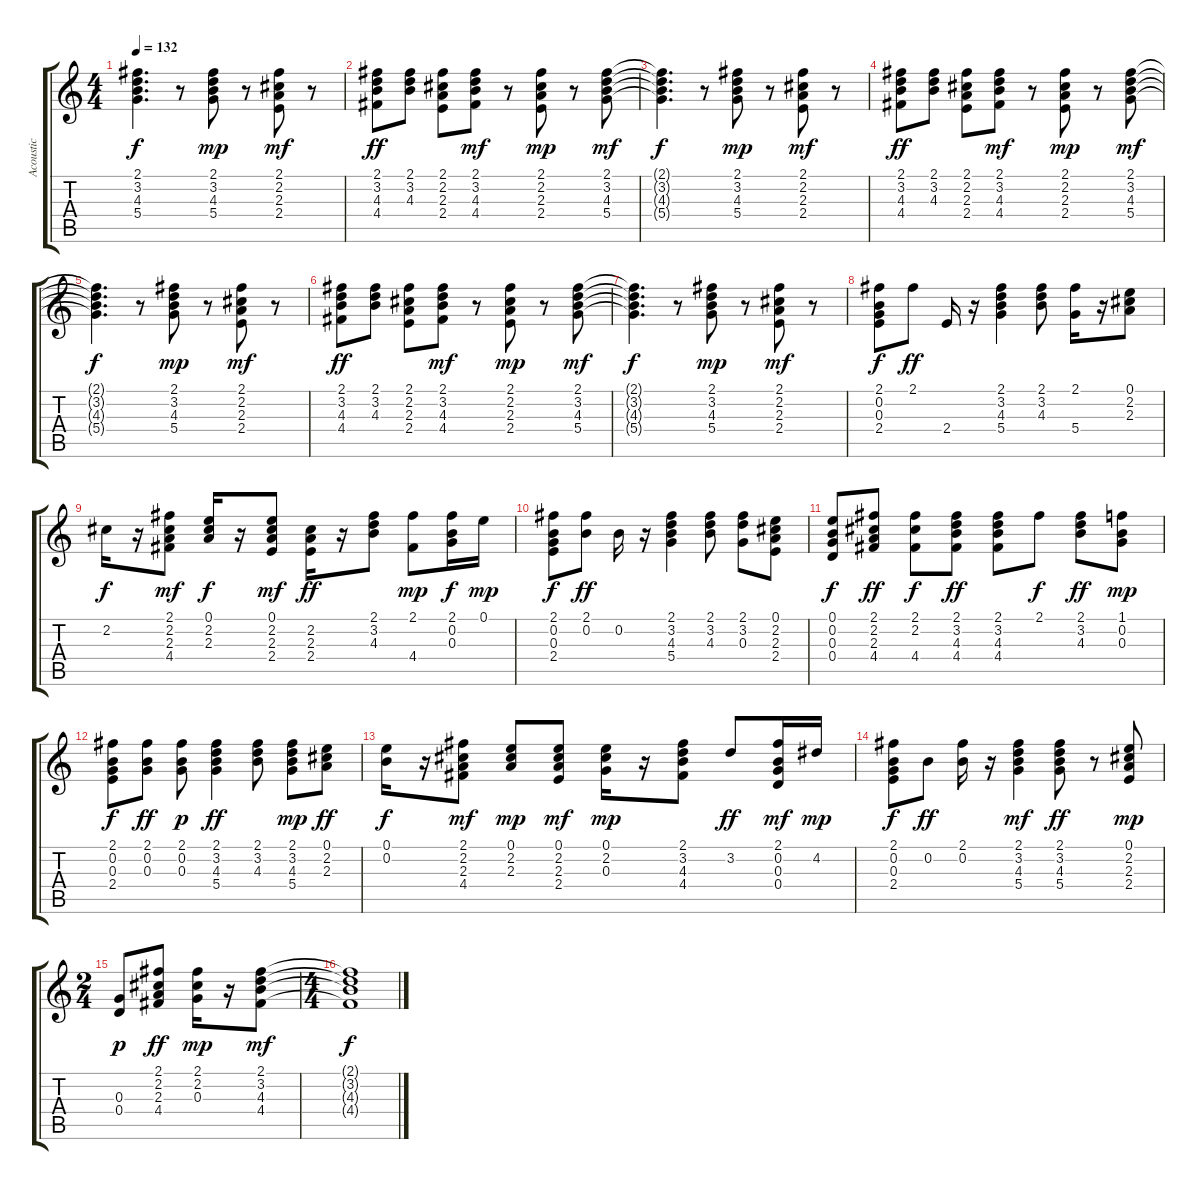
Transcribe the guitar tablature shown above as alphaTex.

\track ("Acoustic" "Acoustic") {instrument acousticguitarsteel}
\staff {score tabs}
\tuning (E4 B3 G3 D3 A2 E2) {hide}
\ts (4 4)
\tempo 132
\clef g2
\ks c
(2.1{t} 3.2{t} 4.3{t} 5.4{t}).4{d dy f} r.8 (2.1 3.2 4.3 5.4).8{dy mp} r.8 (2.1 2.2 2.3 2.4).8{dy mf} r.8 |
(2.1 3.2 4.3 4.4).8{dy ff} (2.1 3.2 4.3).8 (2.1 2.2 2.3 2.4).8 (2.1 3.2 4.3 4.4).8{dy mf} r.8 (2.1 2.2 2.3 2.4).8{dy mp} r.8 (2.1 3.2 4.3 5.4).8{dy mf} |
(2.1{t} 3.2{t} 4.3{t} 5.4{t}).4{d dy f} r.8 (2.1 3.2 4.3 5.4).8{dy mp} r.8 (2.1 2.2 2.3 2.4).8{dy mf} r.8 |
(2.1 3.2 4.3 4.4).8{dy ff} (2.1 3.2 4.3).8 (2.1 2.2 2.3 2.4).8 (2.1 3.2 4.3 4.4).8{dy mf} r.8 (2.1 2.2 2.3 2.4).8{dy mp} r.8 (2.1 3.2 4.3 5.4).8{dy mf} |
(2.1{t} 3.2{t} 4.3{t} 5.4{t}).4{d dy f} r.8 (2.1 3.2 4.3 5.4).8{dy mp} r.8 (2.1 2.2 2.3 2.4).8{dy mf} r.8 |
(2.1 3.2 4.3 4.4).8{dy ff} (2.1 3.2 4.3).8 (2.1 2.2 2.3 2.4).8 (2.1 3.2 4.3 4.4).8{dy mf} r.8 (2.1 2.2 2.3 2.4).8{dy mp} r.8 (2.1 3.2 4.3 5.4).8{dy mf} |
(2.1{t} 3.2{t} 4.3{t} 5.4{t}).4{d dy f} r.8 (2.1 3.2 4.3 5.4).8{dy mp} r.8 (2.1 2.2 2.3 2.4).8{dy mf} r.8 |
(2.1 0.2 0.3 2.4).8{dy f} 2.1.8{dy ff} 2.4.16 r.16 (2.1 3.2 4.3 5.4).4 (2.1 3.2 4.3).8 (2.1 5.4).16 r.16 (0.1 2.2 2.3).8 |
2.2.16{dy f} r.16 (2.1 2.2 2.3 4.4).8{dy mf} (0.1 2.2 2.3).16{dy f} r.16 (0.1 2.2 2.3 2.4).8{dy mf} (2.2 2.3 2.4).16{dy ff} r.16 (2.1 3.2 4.3).8 (2.1 4.4).8{dy mp} (2.1 0.2 0.3).16{dy f} 0.1.16{dy mp} |
(2.1 0.2 0.3 2.4).8{dy f} (2.1 0.2).8{dy ff} 0.2.16 r.16 (2.1 3.2 4.3 5.4).4 (2.1 3.2 4.3).8 (2.1 3.2 0.3).8 (0.1 2.2 2.3 2.4).8 |
(0.1 0.2 0.3 0.4).8{dy f} (2.1 2.2 2.3 4.4).8{dy ff} (2.1 2.2 4.4).8{dy f} (2.1 3.2 4.3 4.4).8{dy ff} (2.1 3.2 4.3 4.4).8 2.1.8{dy f} (2.1 3.2 4.3).8{dy ff} (1.1 0.2 0.3).8{dy mp} |
(2.1 0.2 0.3 2.4).8{dy f} (2.1 0.2 0.3).8{dy ff} (2.1 0.2 0.3).8{dy p} (2.1 3.2 4.3 5.4).4{dy ff} (2.1 3.2 4.3).8 (2.1 3.2 4.3 5.4).8{dy mp} (0.1 2.2 2.3).8{dy ff} |
(0.1 0.2).16{dy f} r.16 (2.1 2.2 2.3 4.4).8{dy mf} (0.1 2.2 2.3).8{dy mp} (0.1 2.2 2.3 2.4).8{dy mf} (0.1 2.2 0.3).16{dy mp} r.16 (2.1 3.2 4.3 4.4).8 3.2.8{dy ff} (2.1 0.2 0.3 0.4).16{dy mf} 4.2.16{dy mp} |
(2.1 0.2 0.3 2.4).8{dy f} 0.2.8{dy ff} (2.1 0.2).16 r.16 (2.1 3.2 4.3 5.4).4{dy mf} (2.1 3.2 4.3 5.4).8{dy ff} r.8 (0.1 2.2 2.3 2.4).8{dy mp} |
\ts (2 4)
(0.3 0.4).8{dy p} (2.1 2.2 2.3 4.4).8{dy ff} (2.1 2.2 0.3).16{dy mp} r.16 (2.1 3.2 4.3 4.4).8{dy mf} |
\ts (4 4)
(2.1{t} 3.2{t} 4.3{t} 4.4{t}).1{dy f}
